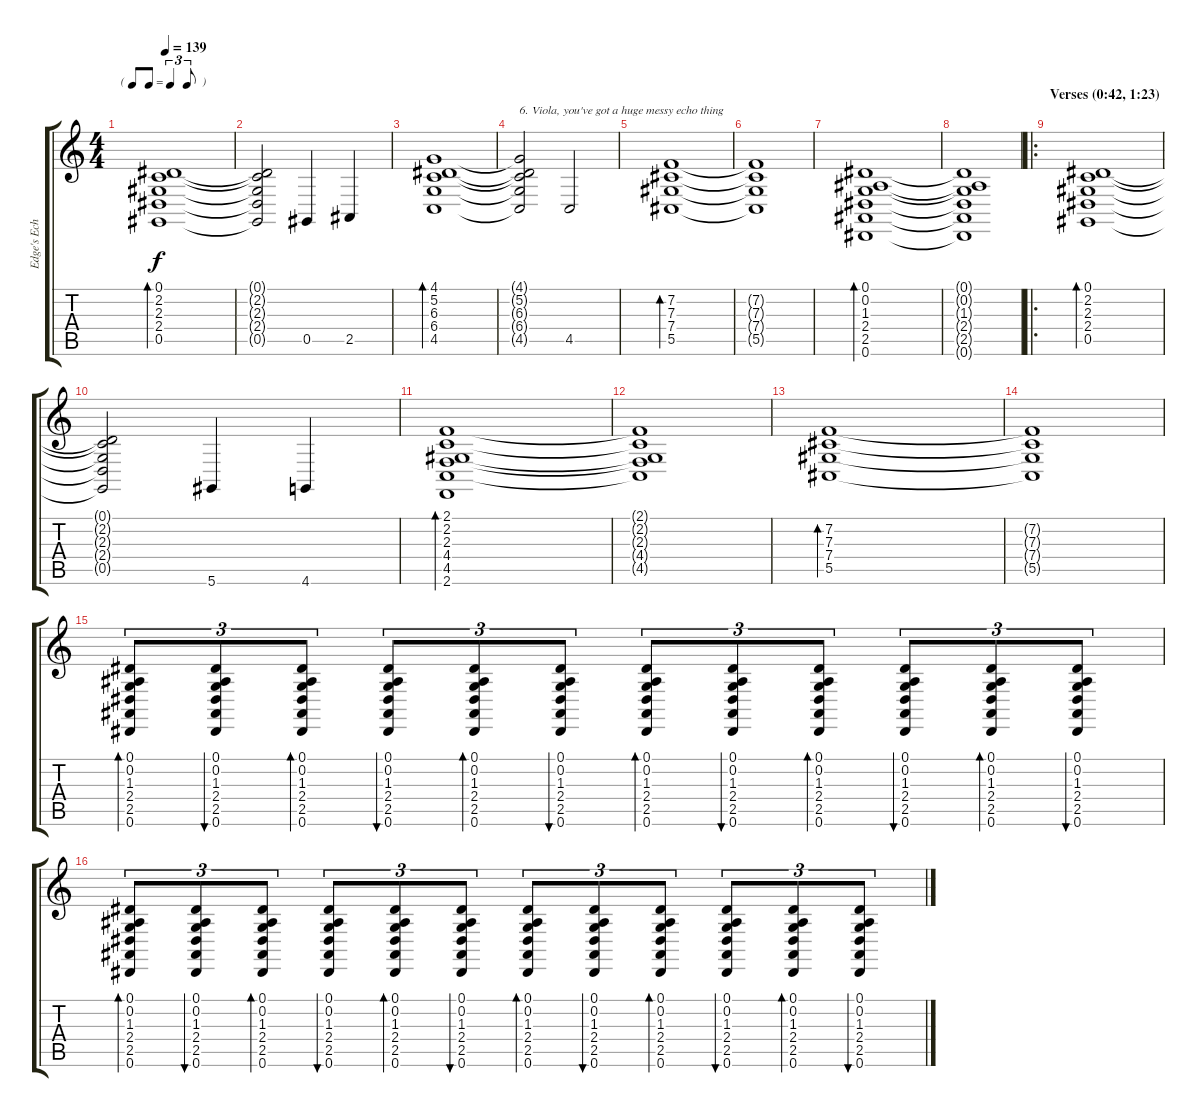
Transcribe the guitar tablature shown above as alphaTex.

\track ("Edge's Echo Effect" "Edge's Ech") {instrument stringensemble2}
\staff {score tabs}
\tuning (Eb4 Bb3 Gb3 Db3 Ab2 Eb2) {hide}
\ts (4 4)
\tf triplet8th
\tempo 139
\clef g2
\ks c
(0.1 2.2 2.3 2.4 0.5).1{bd 120 dy f} |
(0.1{t} 2.2{t} 2.3{t} 2.4{t} 0.5{t}).2 0.5.4 2.5.4 |
(4.1 5.2 6.3 6.4 4.5).1{bd 120} |
(4.1{t} 5.2{t} 6.3{t} 6.4{t} 4.5{t}).2{txt "6. Viola, you've got a huge messy echo thing"} 4.5.2 |
(7.2 7.3 7.4 5.5).1{bd 120} |
(7.2{t} 7.3{t} 7.4{t} 5.5{t}).1 |
(0.1 0.2 1.3 2.4 2.5 0.6).1{bd 60} |
(0.1{t} 0.2{t} 1.3{t} 2.4{t} 2.5{t} 0.6{t}).1 |
\ro
\section ("" "Verses (0:42, 1:23)")
(0.1 2.2 2.3 2.4 0.5).1{bd 120} |
(0.1{t} 2.2{t} 2.3{t} 2.4{t} 0.5{t}).2 5.6.4 4.6.4 |
(2.1 2.2 2.3 4.4 4.5 2.6).1{bd 120} |
(2.1{t} 2.2{t} 2.3{t} 4.4{t} 4.5{t}).1 |
(7.2 7.3 7.4 5.5).1{bd 120} |
(7.2{t} 7.3{t} 7.4{t} 5.5{t}).1 |
(0.1 0.2 1.3 2.4 2.5 0.6).8{tu (3 2) bd 30} (0.1 0.2 1.3 2.4 2.5 0.6).8{tu (3 2) bu 30} (0.1 0.2 1.3 2.4 2.5 0.6).8{tu (3 2) bd 30} (0.1 0.2 1.3 2.4 2.5 0.6).8{tu (3 2) bu 30} (0.1 0.2 1.3 2.4 2.5 0.6).8{tu (3 2) bd 30} (0.1 0.2 1.3 2.4 2.5 0.6).8{tu (3 2) bu 30} (0.1 0.2 1.3 2.4 2.5 0.6).8{tu (3 2) bd 30} (0.1 0.2 1.3 2.4 2.5 0.6).8{tu (3 2) bu 30} (0.1 0.2 1.3 2.4 2.5 0.6).8{tu (3 2) bd 30} (0.1 0.2 1.3 2.4 2.5 0.6).8{tu (3 2) bu 30} (0.1 0.2 1.3 2.4 2.5 0.6).8{tu (3 2) bd 30} (0.1 0.2 1.3 2.4 2.5 0.6).8{tu (3 2) bu 30} |
(0.1 0.2 1.3 2.4 2.5 0.6).8{tu (3 2) bd 30} (0.1 0.2 1.3 2.4 2.5 0.6).8{tu (3 2) bu 30} (0.1 0.2 1.3 2.4 2.5 0.6).8{tu (3 2) bd 30} (0.1 0.2 1.3 2.4 2.5 0.6).8{tu (3 2) bu 30} (0.1 0.2 1.3 2.4 2.5 0.6).8{tu (3 2) bd 30} (0.1 0.2 1.3 2.4 2.5 0.6).8{tu (3 2) bu 30} (0.1 0.2 1.3 2.4 2.5 0.6).8{tu (3 2) bd 30} (0.1 0.2 1.3 2.4 2.5 0.6).8{tu (3 2) bu 30} (0.1 0.2 1.3 2.4 2.5 0.6).8{tu (3 2) bd 30} (0.1 0.2 1.3 2.4 2.5 0.6).8{tu (3 2) bu 30} (0.1 0.2 1.3 2.4 2.5 0.6).8{tu (3 2) bd 30} (0.1 0.2 1.3 2.4 2.5 0.6).8{tu (3 2) bu 30}
